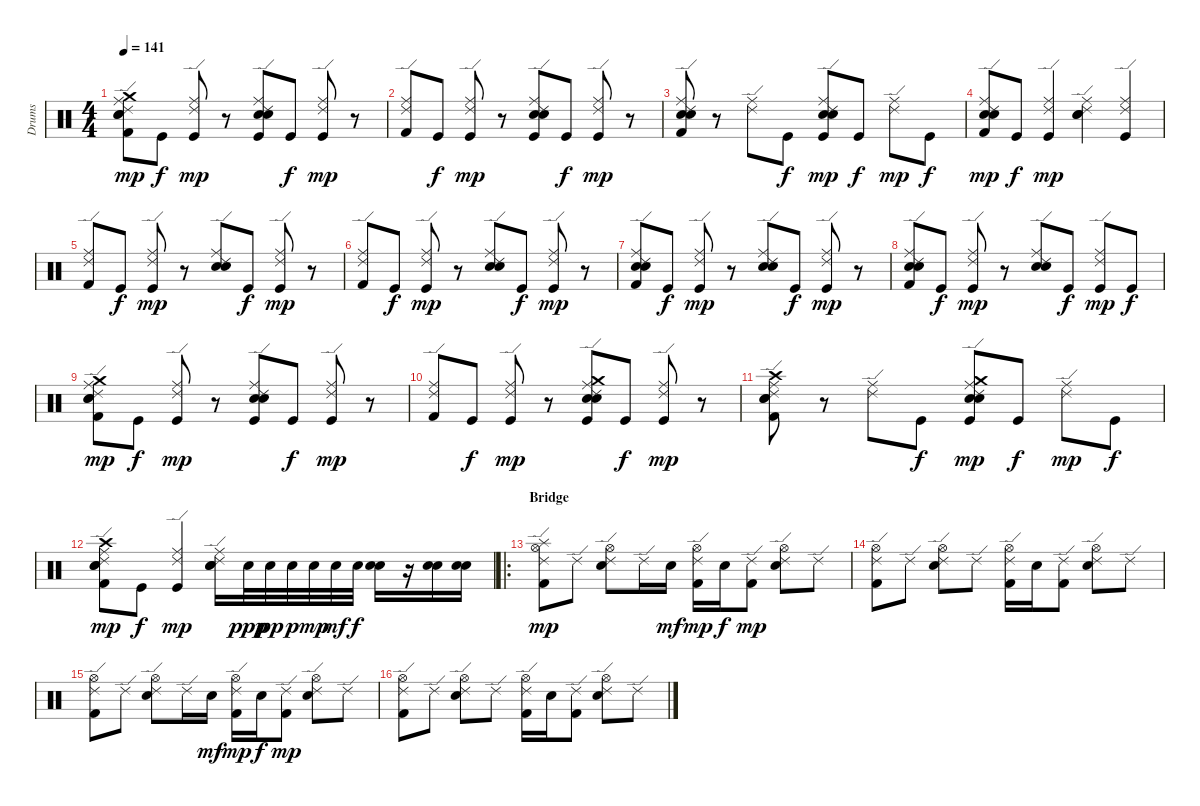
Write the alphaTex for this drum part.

\track ("Drums" "Drums") {instrument percussion}
\staff {score}
\articulation defaults
\ts (4 4)
\tempo 141
\clef neutral
\ks c
("Ride (edge) 2" "Ride (middle)" "Electric Snare (hit)" "Snare (hit) 2" "Kick (hit) 2" "Crash medium (hit)").8{dy mp} "Kick (hit)".8{dy f} ("Ride (edge) 2" "Ride (middle)" "Kick (hit)").8{dy mp} r.8 ("Ride (edge) 2" "Ride (middle)" "Electric Snare (hit)" "Snare (hit) 2" "Kick (hit)").8 "Kick (hit)".8{dy f} ("Ride (edge) 2" "Ride (middle)" "Kick (hit)").8{dy mp} r.8 |
("Ride (edge) 2" "Ride (middle)" "Kick (hit) 2").8 "Kick (hit)".8{dy f} ("Ride (edge) 2" "Ride (middle)" "Kick (hit)").8{dy mp} r.8 ("Ride (edge) 2" "Ride (middle)" "Electric Snare (hit)" "Snare (hit) 2" "Kick (hit)").8 "Kick (hit)".8{dy f} ("Ride (edge) 2" "Ride (middle)" "Kick (hit)").8{dy mp} r.8 |
("Ride (edge) 2" "Ride (middle)" "Electric Snare (hit)" "Snare (hit) 2" "Kick (hit) 2").8 r.8 ("Ride (edge) 2" "Ride (middle)").8 "Kick (hit)".8{dy f} ("Ride (edge) 2" "Ride (middle)" "Electric Snare (hit)" "Snare (hit) 2" "Kick (hit)").8{dy mp} "Kick (hit)".8{dy f} ("Ride (edge) 2" "Ride (middle)").8{dy mp} "Kick (hit)".8{dy f} |
("Ride (edge) 2" "Ride (middle)" "Electric Snare (hit)" "Snare (hit) 2" "Kick (hit) 2").8{dy mp} "Kick (hit)".8{dy f} ("Ride (edge) 2" "Ride (middle)" "Kick (hit)").4{dy mp} ("Ride (edge) 2" "Ride (middle)" "Electric Snare (hit)" "Snare (hit) 2").4 ("Ride (edge) 2" "Ride (middle)" "Kick (hit)").4 |
("Ride (edge) 2" "Ride (middle)" "Kick (hit) 2").8 "Kick (hit)".8{dy f} ("Ride (edge) 2" "Ride (middle)" "Kick (hit)").8{dy mp} r.8 ("Ride (edge) 2" "Ride (middle)" "Electric Snare (hit)" "Snare (hit) 2").8 "Kick (hit)".8{dy f} ("Ride (edge) 2" "Ride (middle)" "Kick (hit)").8{dy mp} r.8 |
("Ride (edge) 2" "Ride (middle)" "Kick (hit) 2").8 "Kick (hit)".8{dy f} ("Ride (edge) 2" "Ride (middle)" "Kick (hit)").8{dy mp} r.8 ("Ride (edge) 2" "Ride (middle)" "Electric Snare (hit)" "Snare (hit) 2").8 "Kick (hit)".8{dy f} ("Ride (edge) 2" "Ride (middle)" "Kick (hit)").8{dy mp} r.8 |
("Ride (edge) 2" "Ride (middle)" "Electric Snare (hit)" "Snare (hit) 2" "Kick (hit) 2").8 "Kick (hit)".8{dy f} ("Ride (edge) 2" "Ride (middle)" "Kick (hit)").8{dy mp} r.8 ("Ride (edge) 2" "Ride (middle)" "Electric Snare (hit)" "Snare (hit) 2").8 "Kick (hit)".8{dy f} ("Ride (edge) 2" "Ride (middle)" "Kick (hit)").8{dy mp} r.8 |
("Ride (edge) 2" "Ride (middle)" "Electric Snare (hit)" "Snare (hit) 2" "Kick (hit) 2").8 "Kick (hit)".8{dy f} ("Ride (edge) 2" "Ride (middle)" "Kick (hit)").8{dy mp} r.8 ("Ride (edge) 2" "Ride (middle)" "Electric Snare (hit)" "Snare (hit) 2").8 "Kick (hit)".8{dy f} ("Ride (edge) 2" "Ride (middle)" "Kick (hit)").8{dy mp} "Kick (hit)".8{dy f} |
("Ride (edge) 2" "Ride (middle)" "Electric Snare (hit)" "Snare (hit) 2" "Kick (hit) 2" "Crash medium (hit)").8{dy mp} "Kick (hit)".8{dy f} ("Ride (edge) 2" "Ride (middle)" "Kick (hit)").8{dy mp} r.8 ("Ride (edge) 2" "Ride (middle)" "Electric Snare (hit)" "Snare (hit) 2" "Kick (hit)").8 "Kick (hit)".8{dy f} ("Ride (edge) 2" "Ride (middle)" "Kick (hit)").8{dy mp} r.8 |
("Ride (edge) 2" "Ride (middle)" "Kick (hit) 2").8 "Kick (hit)".8{dy f} ("Ride (edge) 2" "Ride (middle)" "Kick (hit)").8{dy mp} r.8 ("Ride (edge) 2" "Ride (middle)" "Electric Snare (hit)" "Snare (hit) 2" "Crash medium (hit)" "Kick (hit)").8 "Kick (hit)".8{dy f} ("Ride (edge) 2" "Ride (middle)" "Kick (hit)").8{dy mp} r.8 |
("Ride (edge) 2" "Ride (middle)" "Electric Snare (hit)" "Snare (hit) 2" "Crash high (hit)" "Kick (hit) 2").8 r.8 ("Ride (edge) 2" "Ride (middle)").8 "Kick (hit)".8{dy f} ("Ride (edge) 2" "Ride (middle)" "Electric Snare (hit)" "Snare (hit) 2" "Crash medium (hit)" "Kick (hit)").8{dy mp} "Kick (hit)".8{dy f} ("Ride (edge) 2" "Ride (middle)").8{dy mp} "Kick (hit)".8{dy f} |
("Ride (edge) 2" "Ride (middle)" "Electric Snare (hit)" "Snare (hit) 2" "Crash high (hit)" "Kick (hit) 2").8{dy mp} "Kick (hit)".8{dy f} ("Ride (edge) 2" "Ride (middle)" "Kick (hit)").4{dy mp} ("Ride (edge) 2" "Ride (middle)" "Electric Snare (hit)" "Snare (hit) 2").16 "Snare (hit) 2".32{dy ppp} "Snare (hit) 2".32{dy pp} "Snare (hit) 2".32{dy p} "Snare (hit) 2".32{dy mp} "Snare (hit) 2".32{dy mf} "Snare (hit) 2".32{dy f} ("Electric Snare (hit)" "Snare (hit) 2").16 r.16 ("Electric Snare (hit)" "Snare (hit) 2").16 ("Electric Snare (hit)" "Snare (hit) 2").16 |
\ro
\section ("" "Bridge")
("Hi-Hat (open)" "Ride (edge) 2" "Splash (hit)" "Kick (hit) 2").8{dy mp} "Ride (edge) 2".8 ("Hi-Hat (open)" "Ride (edge) 2" "Electric Snare (hit)").8 "Ride (edge) 2".16 "Electric Snare (hit)".16{dy mf} ("Hi-Hat (open)" "Ride (edge) 2" "Kick (hit) 2").16{dy mp} "Electric Snare (hit)".16{dy f} ("Ride (edge) 2" "Kick (hit) 2").8{dy mp} ("Hi-Hat (open)" "Ride (edge) 2" "Electric Snare (hit)").8 "Ride (edge) 2".8 |
("Hi-Hat (open)" "Ride (edge) 2" "Kick (hit) 2").8 "Ride (edge) 2".8 ("Hi-Hat (open)" "Ride (edge) 2" "Electric Snare (hit)").8 "Ride (edge) 2".8 ("Hi-Hat (open)" "Ride (edge) 2" "Kick (hit) 2").16 "Electric Snare (hit)".16 ("Ride (edge) 2" "Kick (hit) 2").8 ("Hi-Hat (open)" "Ride (edge) 2" "Electric Snare (hit)").8 "Ride (edge) 2".8 |
("Hi-Hat (open)" "Ride (edge) 2" "Kick (hit) 2").8 "Ride (edge) 2".8 ("Hi-Hat (open)" "Ride (edge) 2" "Electric Snare (hit)").8 "Ride (edge) 2".16 "Electric Snare (hit)".16{dy mf} ("Hi-Hat (open)" "Ride (edge) 2" "Kick (hit) 2").16{dy mp} "Electric Snare (hit)".16{dy f} ("Ride (edge) 2" "Kick (hit) 2").8{dy mp} ("Hi-Hat (open)" "Ride (edge) 2" "Electric Snare (hit)").8 "Ride (edge) 2".8 |
("Hi-Hat (open)" "Ride (edge) 2" "Kick (hit) 2").8 "Ride (edge) 2".8 ("Hi-Hat (open)" "Ride (edge) 2" "Electric Snare (hit)").8 "Ride (edge) 2".8 ("Hi-Hat (open)" "Ride (edge) 2" "Kick (hit) 2").16 "Electric Snare (hit)".16 ("Ride (edge) 2" "Kick (hit) 2").8 ("Hi-Hat (open)" "Ride (edge) 2" "Electric Snare (hit)").8 "Ride (edge) 2".8
